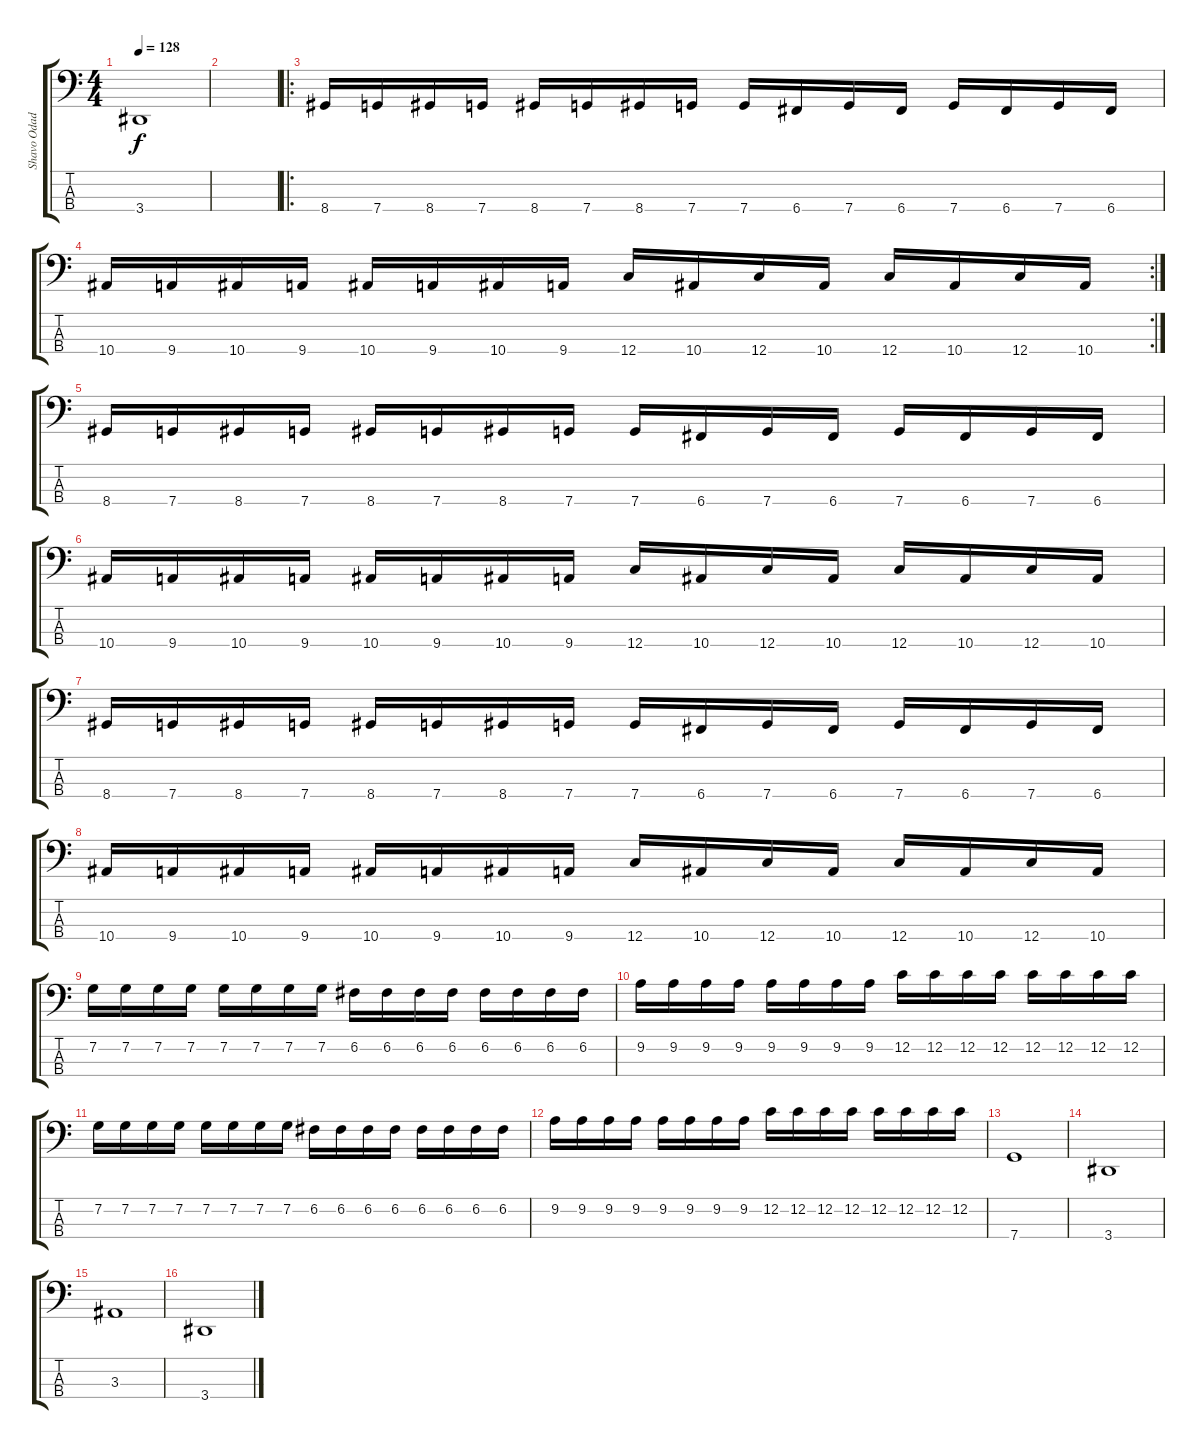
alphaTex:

\track ("Shavo Odadjian " "Shavo Odad") {instrument slapbass1}
\staff {score tabs}
\tuning (F2 C2 G1 C1) {hide}
\ts (4 4)
\tempo 128
\clef f4
\ks c
3.4.1{dy f} |
|
\ro
8.4.16 7.4.16 8.4.16 7.4.16 8.4.16 7.4.16 8.4.16 7.4.16 7.4.16 6.4.16 7.4.16 6.4.16 7.4.16 6.4.16 7.4.16 6.4.16 |
\rc 2
10.4.16 9.4.16 10.4.16 9.4.16 10.4.16 9.4.16 10.4.16 9.4.16 12.4.16 10.4.16 12.4.16 10.4.16 12.4.16 10.4.16 12.4.16 10.4.16 |
8.4.16 7.4.16 8.4.16 7.4.16 8.4.16 7.4.16 8.4.16 7.4.16 7.4.16 6.4.16 7.4.16 6.4.16 7.4.16 6.4.16 7.4.16 6.4.16 |
10.4.16 9.4.16 10.4.16 9.4.16 10.4.16 9.4.16 10.4.16 9.4.16 12.4.16 10.4.16 12.4.16 10.4.16 12.4.16 10.4.16 12.4.16 10.4.16 |
8.4.16 7.4.16 8.4.16 7.4.16 8.4.16 7.4.16 8.4.16 7.4.16 7.4.16 6.4.16 7.4.16 6.4.16 7.4.16 6.4.16 7.4.16 6.4.16 |
10.4.16 9.4.16 10.4.16 9.4.16 10.4.16 9.4.16 10.4.16 9.4.16 12.4.16 10.4.16 12.4.16 10.4.16 12.4.16 10.4.16 12.4.16 10.4.16 |
7.2.16 7.2.16 7.2.16 7.2.16 7.2.16 7.2.16 7.2.16 7.2.16 6.2.16 6.2.16 6.2.16 6.2.16 6.2.16 6.2.16 6.2.16 6.2.16 |
9.2.16 9.2.16 9.2.16 9.2.16 9.2.16 9.2.16 9.2.16 9.2.16 12.2.16 12.2.16 12.2.16 12.2.16 12.2.16 12.2.16 12.2.16 12.2.16 |
7.2.16 7.2.16 7.2.16 7.2.16 7.2.16 7.2.16 7.2.16 7.2.16 6.2.16 6.2.16 6.2.16 6.2.16 6.2.16 6.2.16 6.2.16 6.2.16 |
9.2.16 9.2.16 9.2.16 9.2.16 9.2.16 9.2.16 9.2.16 9.2.16 12.2.16 12.2.16 12.2.16 12.2.16 12.2.16 12.2.16 12.2.16 12.2.16 |
7.4.1 |
3.4.1 |
3.3.1 |
3.4.1
